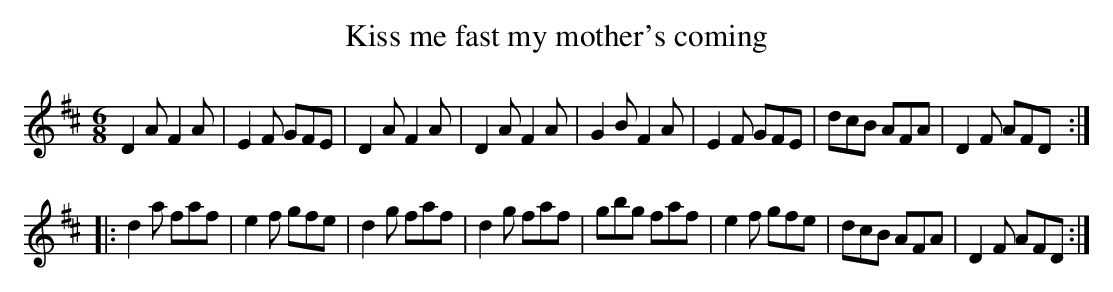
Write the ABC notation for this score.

X:1
T:Kiss me fast my mother's coming
M:6/8
K:D
D2A F2A| E2F GFE| D2A F2A | D2A F2A|\
G2B F2A| E2F GFE| dcB AFA| D2F AFD:|
|:d2a faf| e2f gfe| d2g faf| d2g faf|\
gbg faf| e2f gfe| dcB AFA| D2F AFD:|
